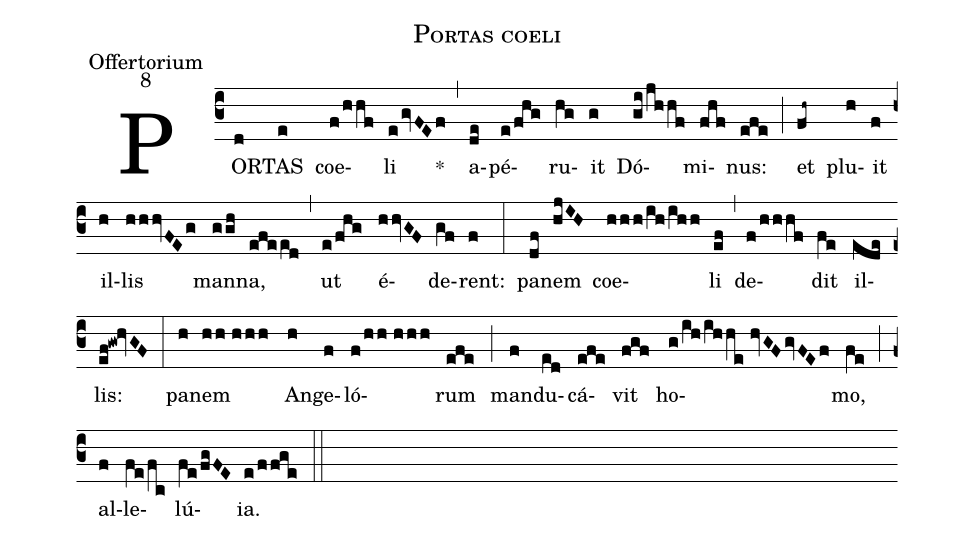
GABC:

name:Portas coeli;
office-part:Offertorium;
mode:8;
%%
(c3) POR(d)TAS(e) coe(f/hhf)li(e/gvFEf) *(,) a(de)pé(e/fhg)ru(hg)it(g) Dó(gi/jhhf)mi(fhf)nus:(efe) (;) et(fh~) plu(h)it(f) il(h)lis(hhhvFEg) man(ggh)na,(efeed) (,) ut(e/fhg) é(hhvGF)de(gf)rent:(f) (:) pa(df)nem(hjIH) coe(hhh/ih/ihh)li(ef) (,) de(f/hhhf)dit(fe) il(ede)lis:(ef!gw!hvGF) (:) pa(h)nem(hh//hhh) An(h)ge(f)ló(f/hh//hhh)rum(efe) (;) man(f)du(ed)cá(efe)vit(fgf) ho(g/ih/ihhe//hvGFgvFEf)mo,(fe) (;) al(f)le(fe/fc)lú(fe/fgFE)ia.(e/ffge) (::)
